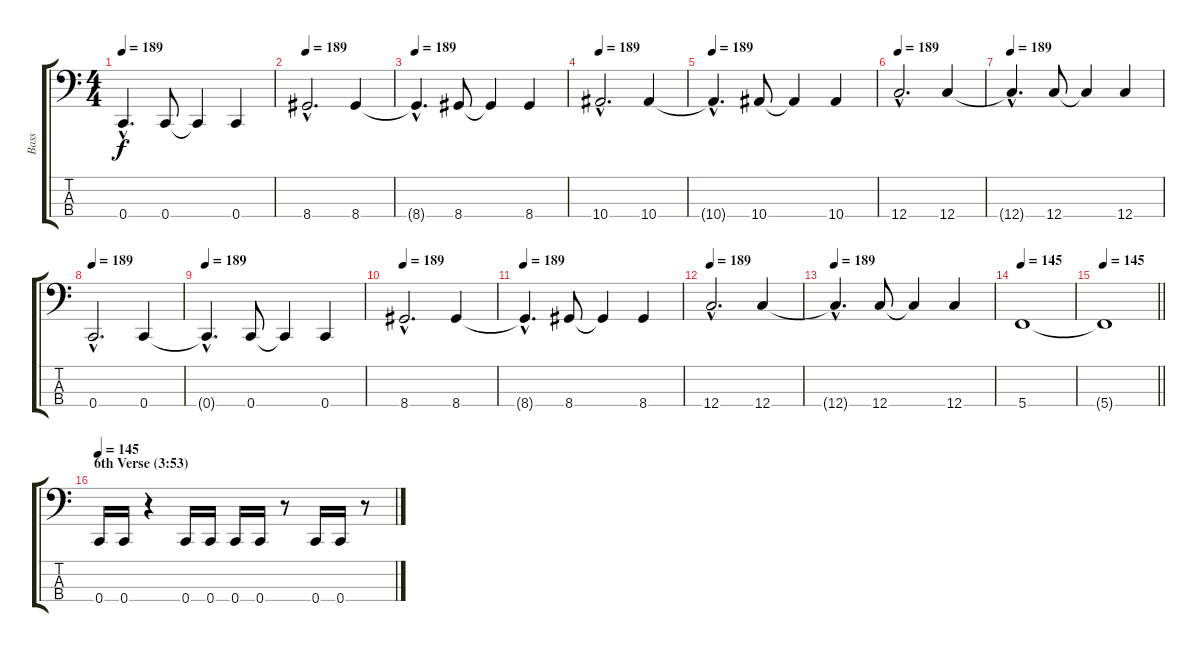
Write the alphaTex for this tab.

\track ("Bass" "Bass") {instrument electricbassfinger}
\staff {score tabs}
\tuning (F2 C2 G1 C1) {hide}
\ts (4 4)
\tempo 189
\clef f4
\ks c
0.4{hac t}.4{d dy f} 0.4.8 0.4{t}.4 0.4.4 |
\tempo 189
8.4{hac}.2{d} 8.4.4 |
\tempo 189
8.4{hac t}.4{d} 8.4.8 8.4{t}.4 8.4.4 |
\tempo 189
10.4{hac}.2{d} 10.4.4 |
\tempo 189
10.4{hac t}.4{d} 10.4.8 10.4{t}.4 10.4.4 |
\tempo 189
12.4{hac}.2{d} 12.4.4 |
\tempo 189
12.4{hac t}.4{d} 12.4.8 12.4{t}.4 12.4.4 |
\tempo 189
0.4{hac}.2{d} 0.4.4 |
\tempo 189
0.4{hac t}.4{d} 0.4.8 0.4{t}.4 0.4.4 |
\tempo 189
8.4{hac}.2{d} 8.4.4 |
\tempo 189
8.4{hac t}.4{d} 8.4.8 8.4{t}.4 8.4.4 |
\tempo 189
12.4{hac}.2{d} 12.4.4 |
\tempo 189
12.4{hac t}.4{d} 12.4.8 12.4{t}.4 12.4.4 |
\tempo 145
5.4.1 |
\tempo 145
\barLineRight lightlight
5.4{t}.1 |
\section ("" "6th Verse (3:53)")
\tempo 145
0.4.16 0.4.16 r.4 0.4.16 0.4.16 0.4.16 0.4.16 r.8 0.4.16 0.4.16 r.8
